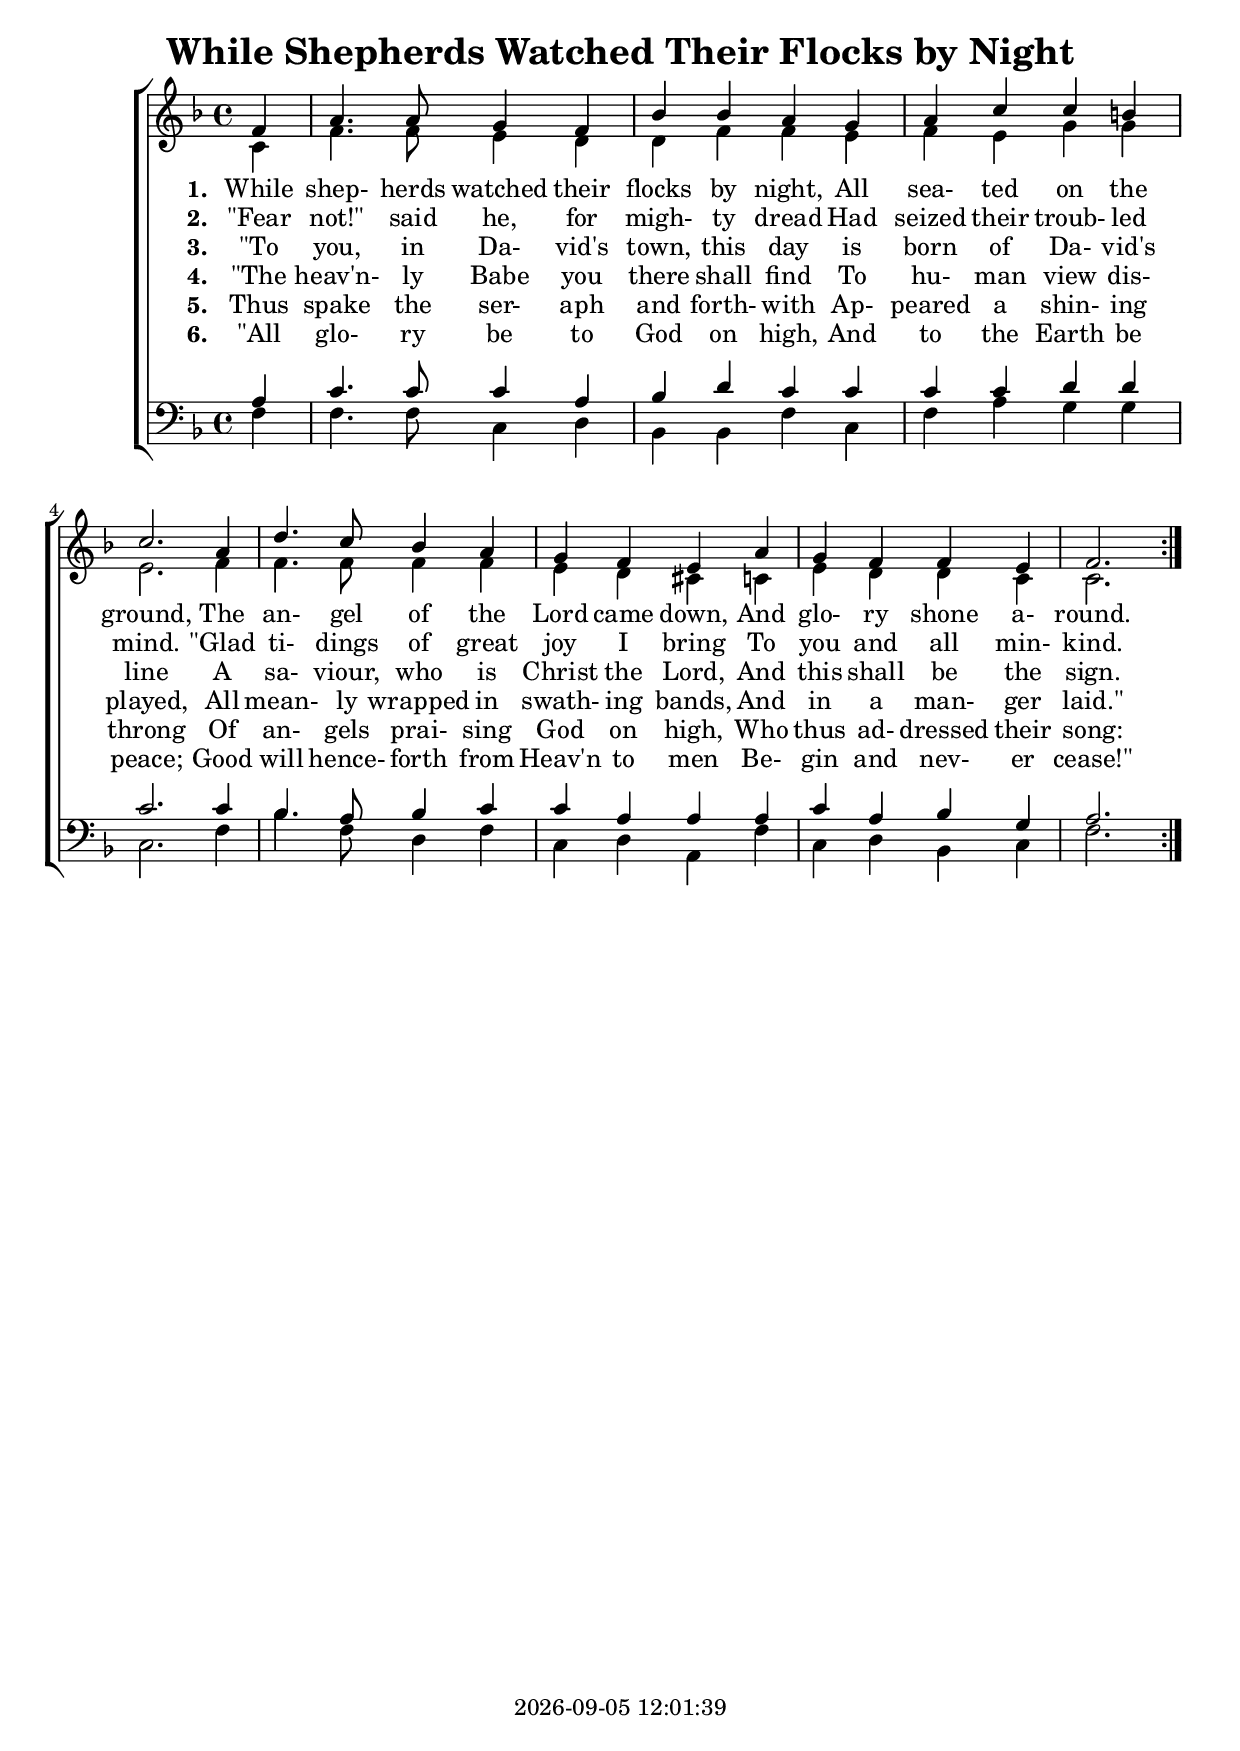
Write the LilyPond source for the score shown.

\version "2.19.15"

today = #(strftime "%Y-%m-%d %H:%M:%S" (localtime (current-time)))

global = {
  \key f \major
  \time 4/4
}

sopMusic = \relative c' {
  \repeat volta 6 {
    \partial 4 f4
    a4. a8 g4 f
    bes4 bes a g
    a4 c c b
    c2. a4
    d4. c8 bes4 a
    g4 f e a
    g4 f f e
    f2.
}
}

altoMusic = \relative c' {
  \repeat volta 6 {
    \partial 4 c4
    f4. f8 e4 d
    d4 f f e
    f4 e g g
    e2. f4
    f4. f8 f4 f
    e4 d cis c
    e4 d d c
    c2.
  }
}

tenorMusic = \relative c' {
  \repeat volta 6 {
    \partial 4 a4
    c4. c8 c4 a
    bes4 d c c
    c4 c d d
    c2. c4
    bes4. a8 bes4 c
    c4 a a a
    c4 a bes g
    a2.
  }
}

bassMusic = \relative c {
  \repeat volta 6 {
    \partial 4 f4
    f4. f8 c4 d
    bes4 bes f' c
    f4 a g g
    c,2. f4
    bes4. f8 d4 f
    c4 d a f'
    c4 d bes c
    f2.
  }
}

wordsOne = \lyricmode {
  \set stanza = "1. "
  While shep- herds watched their flocks by night,
  All sea- ted on the ground,
  The an- gel of the Lord came down,
  And glo- ry shone a- round.
}

wordsTwo = \lyricmode {
  \set stanza = "2. "
  "\"Fear" "not!\"" said he, for migh- ty dread
  Had seized their troub- led mind.
  "\"Glad" ti- dings of great joy I bring
  To you and all min- kind.
}

wordsThree = \lyricmode {
  \set stanza = "3. "
  "\"To" you, in Da- vid's town, this day
  is born of Da- vid's line
  A sa- viour, who is Christ the Lord,
  And this shall be the sign.
}

wordsFour = \lyricmode {
  \set stanza = "4. "
  "\"The" heav'n- ly Babe you there shall find
  To hu- man view dis- played,
  All mean- ly wrapped in swath- ing bands,
  And in a man- ger "laid.\""
}

wordsFive = \lyricmode {
  \set stanza = "5. "
  Thus spake the ser- aph and forth- with
  Ap- peared a shin- ing throng
  Of an- gels prai- sing God on high,
  Who thus ad- dressed their song:
}

wordsSix = \lyricmode {
  \set stanza = "6. "
  "\"All" glo- ry be to God on high,
  And to the Earth be peace;
  Good will hence- forth from Heav'n to men
  Be- gin and nev- er "cease!\""
}

\book
{
  \header {
    title = "While Shepherds Watched Their Flocks by Night"
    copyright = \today
  }
  \score {
    <<
      \context ChoirStaff <<
	\context Staff = women <<
	  #(set-accidental-style 'modern)
	  \context Voice =
	  sopranos { \set midiInstrument = #"clarinet"
		     \voiceOne << {\global \sopMusic } >> }
	  \context Voice =
	  altos { \set midiInstrument = #"clarinet"
		  \voiceTwo <<{ \global \altoMusic}>> }
	>>
	\context Lyrics = wordsOne   { s1 }
	\context Lyrics = wordsTwo   { s1 }
	\context Lyrics = wordsThree { s1 }
	\context Lyrics = wordsFour  { s1 }
	\context Lyrics = wordsFive  { s1 }
	\context Lyrics = wordsSix   { s1 }
	\context Staff = men {
	  <<
	    \clef bass
	    \context Voice =
	    tenors { \set midiInstrument = #"clarinet"
		     \voiceOne <<{\global \tenorMusic } >> }
	    \context Voice =
	    basses { \set midiInstrument = #"clarinet"
		     \voiceTwo <<{\global \bassMusic } >> }
	  >>
	}
	\context Lyrics = wordsOne   \lyricsto altos { \wordsOne }
	\context Lyrics = wordsTwo   \lyricsto altos { \wordsTwo }
	\context Lyrics = wordsThree \lyricsto altos { \wordsThree }
	\context Lyrics = wordsFour  \lyricsto altos { \wordsFour }
	\context Lyrics = wordsFive  \lyricsto altos { \wordsFive }
	\context Lyrics = wordsSix   \lyricsto altos { \wordsSix }
      >>
    >>
    
    \layout {
      \context {
				% a little smaller so lyrics
				% can be closer to the staff
	\Staff \override VerticalAxisGroup #'minimum-Y-extent = #'(-3 . 3)
      }
      \context {\RemoveEmptyStaffContext
		\override VerticalAxisGroup #'remove-first = ##t }
    }
  }
  \score {
    <<
      \context ChoirStaff <<
	\context Staff = women <<
	  #(set-accidental-style 'modern)
	  \context Voice =
	  sopranos { \set midiInstrument = #"clarinet"
		     \voiceOne << {\global \partial 2 \sopMusic \sopMusic \sopMusic \sopMusic r2} >> }
	  \context Voice =
	  altos { \set midiInstrument = #"clarinet"
		  \voiceTwo { \global \partial 2 \altoMusic \altoMusic \altoMusic \altoMusic r2 } }
	>>
	\context Lyrics = words { s1 }
	\context Staff = men {
	  <<
	    \clef bass
	    \context Voice =
	    tenors { \set midiInstrument = #"clarinet"
		     \voiceOne << {\global \partial 2 \tenorMusic \tenorMusic \tenorMusic  \tenorMusic r2} >> }
	    \context Voice =
	    basses { \set midiInstrument = #"clarinet"
		     \voiceTwo <<{\global \partial 2 \bassMusic \bassMusic \bassMusic \bassMusic r2} >> }
	  >>
	}
	\context Lyrics = words \lyricsto altos {\wordsOne}
      >>
    >>
    
    \midi {
      \context {
	\Staff
	\remove "Staff_performer"
      }
      \context {
	\Voice
	\consists "Staff_performer"
      }
      \context {
	\Score
	tempoWholesPerMinute = #(ly:make-moment 100 4)
      }
    }
  }
}
  
